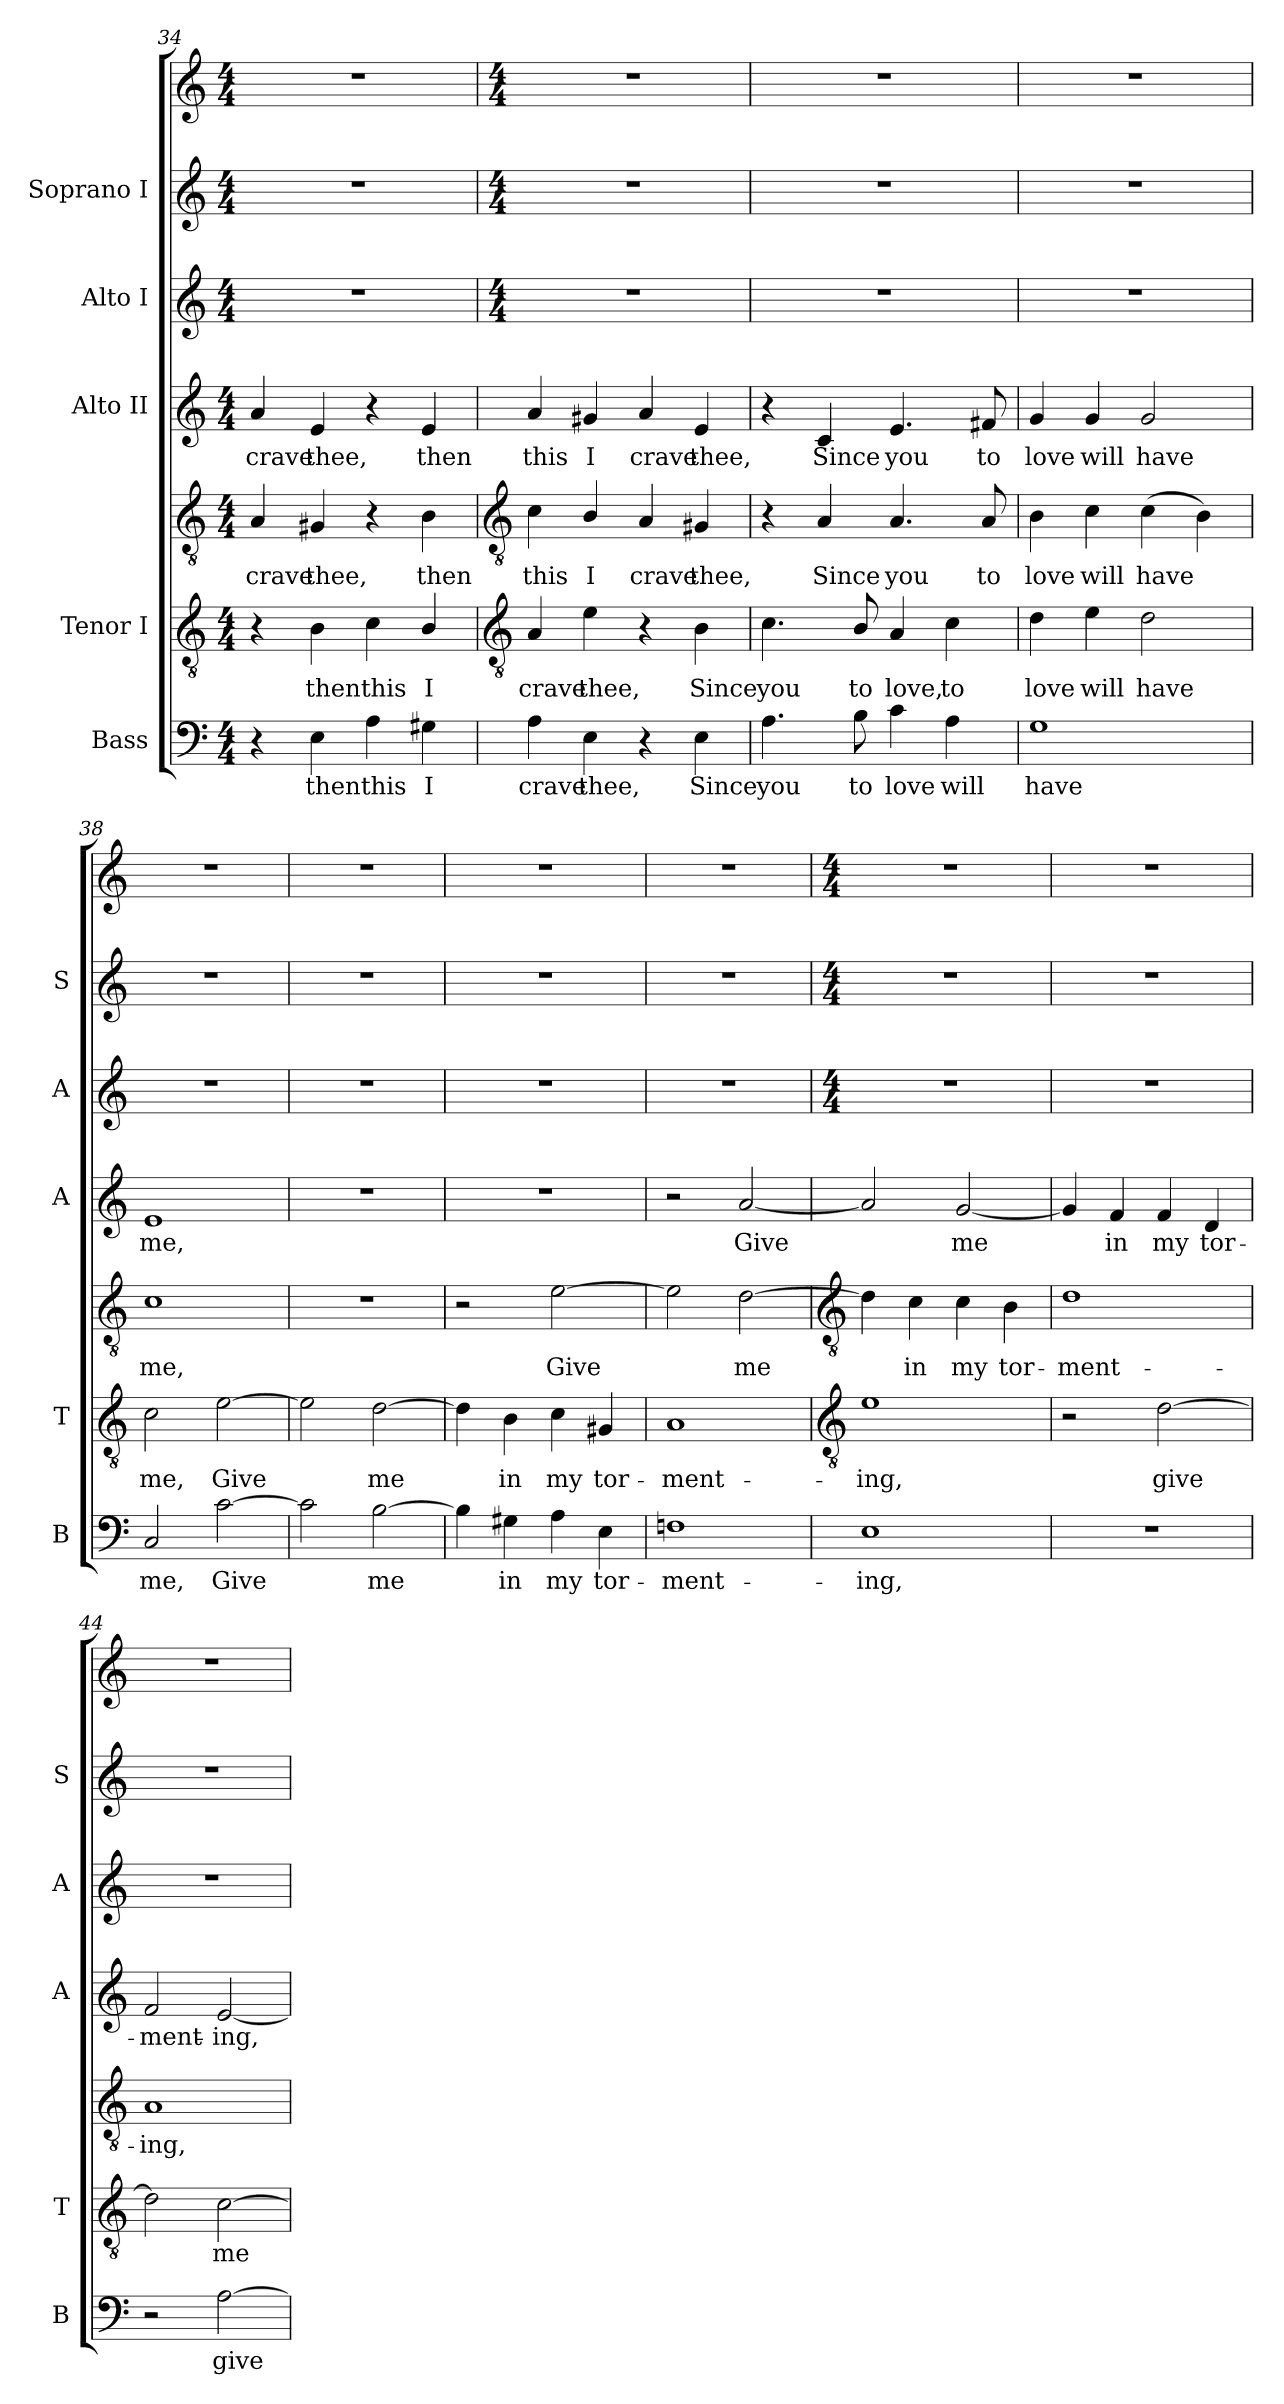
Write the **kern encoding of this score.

**kern	**text	**kern	**text	**kern	**text	**kern	**text	**kern	**kern	**kern
*part5	*part5	*part4	*part4	*part4	*part4	*part3	*part3	*part2	*part1	*part1
*staff7	*staff7	*staff6	*staff6	*staff5	*staff5	*staff4	*staff4	*staff3	*staff2	*staff1
*I"Bass	*	*I"Tenor I	*	*	*	*I"Alto II	*	*I"Alto I	*I"Soprano I	*
*I'B	*	*I'T	*	*	*	*I'A	*	*I'A	*I'S	*
*clefF4	*	*clefGv2	*	*clefGv2	*	*clefG2	*	*clefG2	*clefG2	*clefG2
*k[]	*	*k[]	*	*k[]	*	*k[]	*	*k[]	*k[]	*k[]
*C:	*	*C:	*	*C:	*	*C:	*	*C:	*C:	*C:
*M4/4	*	*M4/4	*	*M4/4	*	*M4/4	*	*M4/4	*M4/4	*M4/4
=34	=34	=34	=34	=34	=34	=34	=34	=34	=34	=34
!	!	!	!	!	!LO:LY:b	!	!LO:LY:b	!	!	!
4r	.	4r	.	4A	crave	4a	crave	1r	1r	1r
!	!LO:LY:b	!	!LO:LY:b	!	!LO:LY:b	!	!LO:LY:b	!	!	!
4E	then	4B	then	4G#X	thee,	4e	thee,	.	.	.
!	!LO:LY:b	!	!LO:LY:b	!	!	!	!	!	!	!
4A	this	4c	this	4r	.	4r	.	.	.	.
!	!LO:LY:b	!	!LO:LY:b	!	!LO:LY:b	!	!LO:LY:b	!	!	!
4G#X	I	4B/	I	4B	then	4e	then	.	.	.
!!LO:LB:g=z
=35	=35	=35	=35	=35	=35	=35	=35	=35	=35	=35
*	*	*clefGv2	*	*clefGv2	*	*	*	*	*	*
*	*	*	*	*	*	*	*	*M4/4	*M4/4	*M4/4
!	!LO:LY:b	!	!LO:LY:b	!	!LO:LY:b	!	!LO:LY:b	!	!	!
4A	crave	4A	crave	4c	this	4a	this	1r	1r	1r
!	!LO:LY:b	!	!LO:LY:b	!	!LO:LY:b	!	!LO:LY:b	!	!	!
4E	thee,	4e	thee,	4B/	I	4g#X	I	.	.	.
!	!	!	!	!	!LO:LY:b	!	!LO:LY:b	!	!	!
4r	.	4r	.	4A	crave	4a	crave	.	.	.
!	!LO:LY:b	!	!LO:LY:b	!	!LO:LY:b	!	!LO:LY:b	!	!	!
4E	Since	4B	Since	4G#X	thee,	4e	thee,	.	.	.
=36	=36	=36	=36	=36	=36	=36	=36	=36	=36	=36
!	!LO:LY:b	!	!LO:LY:b	!	!	!	!	!	!	!
4.A	you	4.c	you	4r	.	4r	.	1r	1r	1r
!	!	!	!	!	!LO:LY:b	!	!LO:LY:b	!	!	!
.	.	.	.	4A	Since	4c	Since	.	.	.
!	!LO:LY:b	!	!LO:LY:b	!	!	!	!	!	!	!
8B	to	8B/	to	.	.	.	.	.	.	.
!	!LO:LY:b	!	!LO:LY:b	!	!LO:LY:b	!	!LO:LY:b	!	!	!
4c	love	4A	love,	4.A	you	4.e	you	.	.	.
!	!LO:LY:b	!	!LO:LY:b	!	!	!	!	!	!	!
4A	will	4c	to	.	.	.	.	.	.	.
!	!	!	!	!	!LO:LY:b	!	!LO:LY:b	!	!	!
.	.	.	.	8A	to	8f#X	to	.	.	.
=37	=37	=37	=37	=37	=37	=37	=37	=37	=37	=37
!	!LO:LY:b	!	!LO:LY:b	!	!LO:LY:b	!	!LO:LY:b	!	!	!
1G	have	4d	love	4B	love	4g	love	1r	1r	1r
!	!	!	!LO:LY:b	!	!LO:LY:b	!	!LO:LY:b	!	!	!
.	.	4e	will	4c	will	4g	will	.	.	.
!	!	!	!LO:LY:b	!	!LO:LY:b	!	!LO:LY:b	!	!	!
.	.	2d	have	(>4c	have	2g	have	.	.	.
.	.	.	.	4B)	.	.	.	.	.	.
=38	=38	=38	=38	=38	=38	=38	=38	=38	=38	=38
!	!LO:LY:b	!	!LO:LY:b	!	!LO:LY:b	!	!LO:LY:b	!	!	!
2C	me,	2c	me,	1c	me,	1e	me,	1r	1r	1r
!	!LO:LY:b	!	!LO:LY:b	!	!	!	!	!	!	!
[2c	Give	[2e	Give	.	.	.	.	.	.	.
=39	=39	=39	=39	=39	=39	=39	=39	=39	=39	=39
2c]	.	2e]	.	1r	.	1r	.	1r	1r	1r
!	!LO:LY:b	!	!LO:LY:b	!	!	!	!	!	!	!
[2B	me	[2d	me	.	.	.	.	.	.	.
=40	=40	=40	=40	=40	=40	=40	=40	=40	=40	=40
4B]	.	4d]	.	2r	.	1r	.	1r	1r	1r
!	!LO:LY:b	!	!LO:LY:b	!	!	!	!	!	!	!
4G#X	in	4B	in	.	.	.	.	.	.	.
!	!LO:LY:b	!	!LO:LY:b	!	!LO:LY:b	!	!	!	!	!
4A	my	4c	my	[2e	Give	.	.	.	.	.
!	!LO:LY:b	!	!LO:LY:b	!	!	!	!	!	!	!
4E	tor-	4G#X	tor-	.	.	.	.	.	.	.
=41	=41	=41	=41	=41	=41	=41	=41	=41	=41	=41
!	!LO:LY:b	!	!LO:LY:b	!	!	!	!	!	!	!
1Fn	-ment-	1A	ment-	2e]	.	2r	.	1r	1r	1r
!	!	!	!	!	!LO:LY:b	!	!LO:LY:b	!	!	!
.	.	.	.	[2d	-me	[2a	Give	.	.	.
!!LO:LB:g=z
=42	=42	=42	=42	=42	=42	=42	=42	=42	=42	=42
*	*	*clefGv2	*	*clefGv2	*	*	*	*	*	*
*	*	*	*	*	*	*	*	*M4/4	*M4/4	*M4/4
!	!LO:LY:b	!	!LO:LY:b	!	!	!	!	!	!	!
1E	-ing,	1e	-ing,	4d]	.	2a]	.	1r	1r	1r
!	!	!	!	!	!LO:LY:b	!	!	!	!	!
.	.	.	.	4c	-in	.	.	.	.	.
!	!	!	!	!	!LO:LY:b	!	!LO:LY:b	!	!	!
.	.	.	.	4c	my	[2g	me	.	.	.
!	!	!	!	!	!LO:LY:b	!	!	!	!	!
.	.	.	.	4B	tor-	.	.	.	.	.
=43	=43	=43	=43	=43	=43	=43	=43	=43	=43	=43
!	!	!	!	!	!LO:LY:b	!	!	!	!	!
1r	.	2r	.	1d	ment-	4g]	.	1r	1r	1r
!	!	!	!	!	!	!	!LO:LY:b	!	!	!
.	.	.	.	.	.	4f	in	.	.	.
!	!	!	!LO:LY:b	!	!	!	!LO:LY:b	!	!	!
.	.	[2d	-give	.	.	4f	my	.	.	.
!	!	!	!	!	!	!	!LO:LY:b	!	!	!
.	.	.	.	.	.	4d	tor-	.	.	.
=44	=44	=44	=44	=44	=44	=44	=44	=44	=44	=44
!	!	!	!	!	!LO:LY:b	!	!LO:LY:b	!	!	!
2r	.	2d]	.	1A	ing,	2f	-ment-	1r	1r	1r
!	!LO:LY:b	!	!LO:LY:b	!	!	!	!LO:LY:b	!	!	!
[2A	give	[2c	me	.	.	[2e	-ing,	.	.	.
=	=	=	=	=	=	=	=	=	=	=
*-	*-	*-	*-	*-	*-	*-	*-	*-	*-	*-
